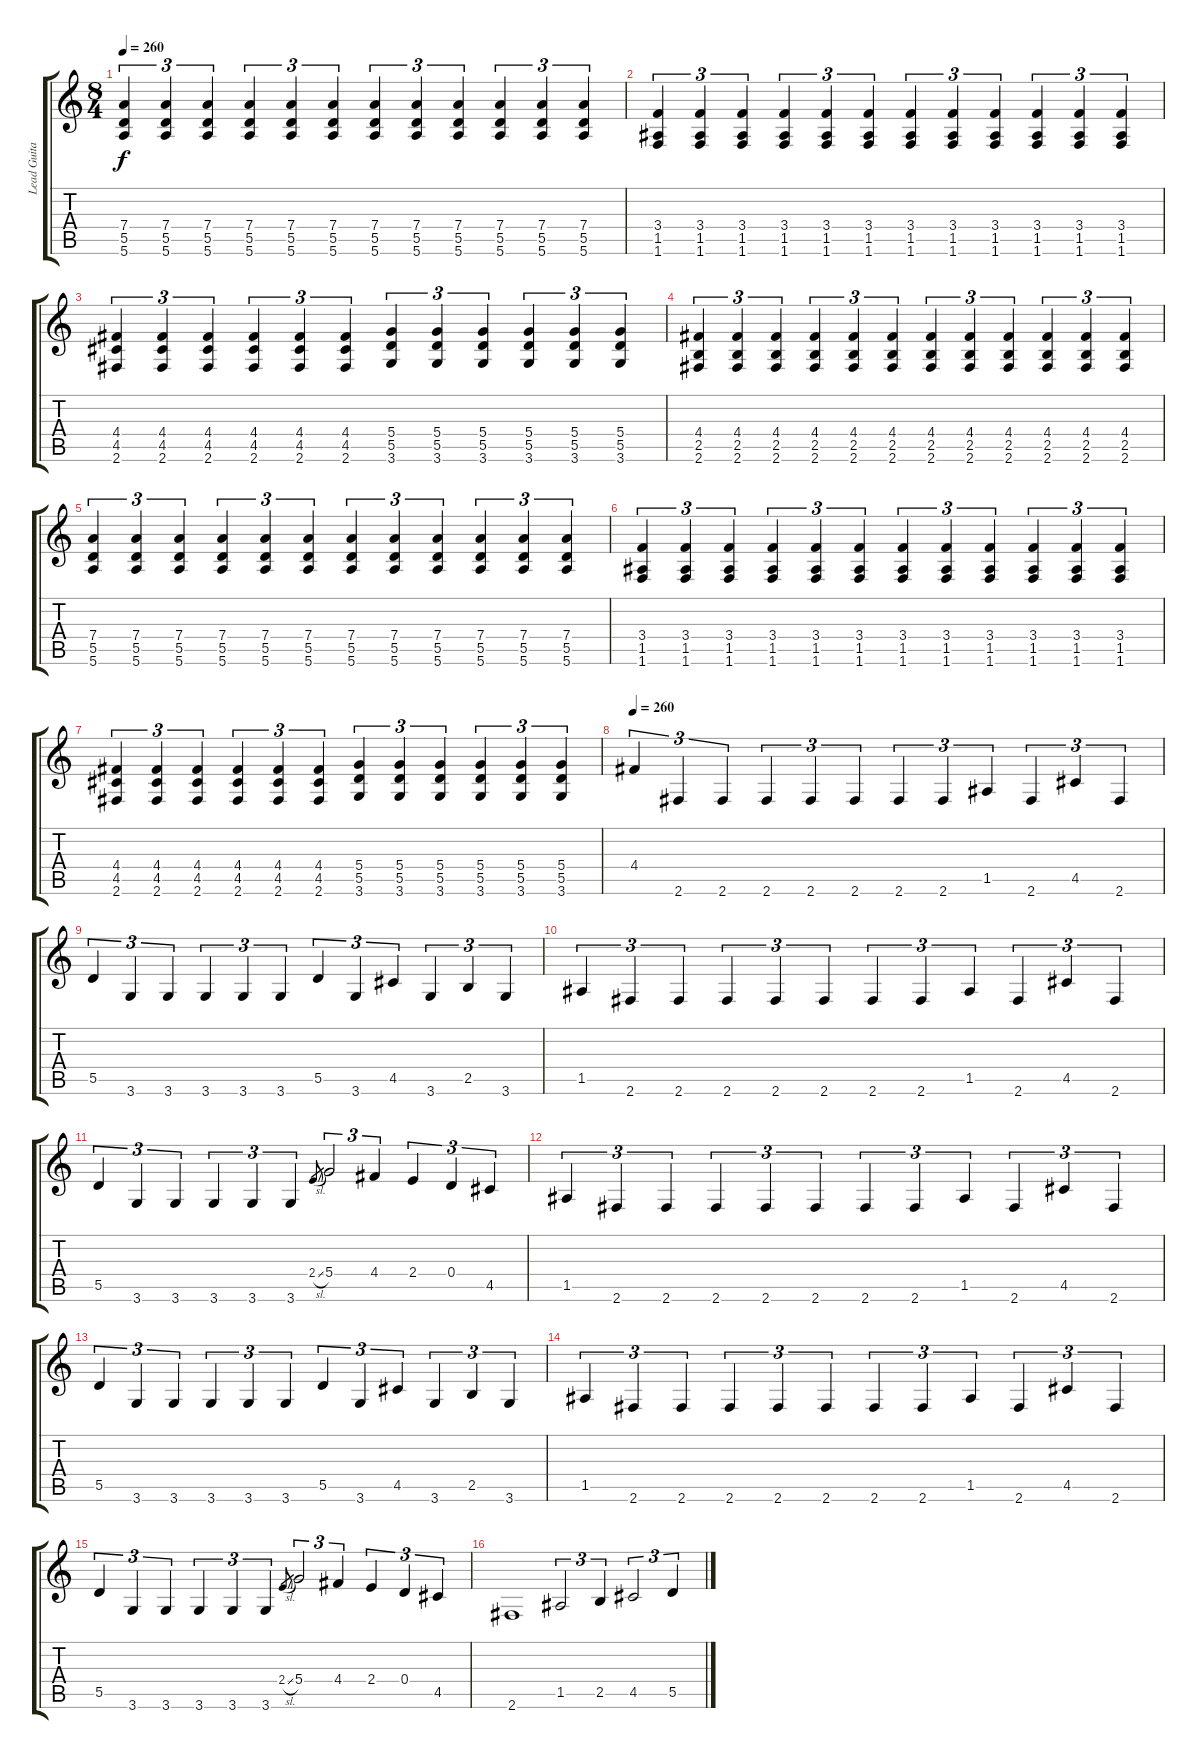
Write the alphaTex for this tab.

\track ("Lead Guitar - > Galder" "Lead Guita") {instrument distortionguitar}
\staff {score tabs}
\tuning (E4 B3 G3 D3 A2 E2) {hide}
\ts (8 4)
\tempo 260
\clef g2
\ks c
(7.4 5.5 5.6).4{tu (3 2) dy f} (7.4 5.5 5.6).4{tu (3 2)} (7.4 5.5 5.6).4{tu (3 2)} (7.4 5.5 5.6).4{tu (3 2)} (7.4 5.5 5.6).4{tu (3 2)} (7.4 5.5 5.6).4{tu (3 2)} (7.4 5.5 5.6).4{tu (3 2)} (7.4 5.5 5.6).4{tu (3 2)} (7.4 5.5 5.6).4{tu (3 2)} (7.4 5.5 5.6).4{tu (3 2)} (7.4 5.5 5.6).4{tu (3 2)} (7.4 5.5 5.6).4{tu (3 2)} |
(3.4 1.5 1.6).4{tu (3 2)} (3.4 1.5 1.6).4{tu (3 2)} (3.4 1.5 1.6).4{tu (3 2)} (3.4 1.5 1.6).4{tu (3 2)} (3.4 1.5 1.6).4{tu (3 2)} (3.4 1.5 1.6).4{tu (3 2)} (3.4 1.5 1.6).4{tu (3 2)} (3.4 1.5 1.6).4{tu (3 2)} (3.4 1.5 1.6).4{tu (3 2)} (3.4 1.5 1.6).4{tu (3 2)} (3.4 1.5 1.6).4{tu (3 2)} (3.4 1.5 1.6).4{tu (3 2)} |
(4.4 4.5 2.6).4{tu (3 2)} (4.4 4.5 2.6).4{tu (3 2)} (4.4 4.5 2.6).4{tu (3 2)} (4.4 4.5 2.6).4{tu (3 2)} (4.4 4.5 2.6).4{tu (3 2)} (4.4 4.5 2.6).4{tu (3 2)} (5.4 5.5 3.6).4{tu (3 2)} (5.4 5.5 3.6).4{tu (3 2)} (5.4 5.5 3.6).4{tu (3 2)} (5.4 5.5 3.6).4{tu (3 2)} (5.4 5.5 3.6).4{tu (3 2)} (5.4 5.5 3.6).4{tu (3 2)} |
(4.4 2.5 2.6).4{tu (3 2)} (4.4 2.5 2.6).4{tu (3 2)} (4.4 2.5 2.6).4{tu (3 2)} (4.4 2.5 2.6).4{tu (3 2)} (4.4 2.5 2.6).4{tu (3 2)} (4.4 2.5 2.6).4{tu (3 2)} (4.4 2.5 2.6).4{tu (3 2)} (4.4 2.5 2.6).4{tu (3 2)} (4.4 2.5 2.6).4{tu (3 2)} (4.4 2.5 2.6).4{tu (3 2)} (4.4 2.5 2.6).4{tu (3 2)} (4.4 2.5 2.6).4{tu (3 2)} |
(7.4 5.5 5.6).4{tu (3 2)} (7.4 5.5 5.6).4{tu (3 2)} (7.4 5.5 5.6).4{tu (3 2)} (7.4 5.5 5.6).4{tu (3 2)} (7.4 5.5 5.6).4{tu (3 2)} (7.4 5.5 5.6).4{tu (3 2)} (7.4 5.5 5.6).4{tu (3 2)} (7.4 5.5 5.6).4{tu (3 2)} (7.4 5.5 5.6).4{tu (3 2)} (7.4 5.5 5.6).4{tu (3 2)} (7.4 5.5 5.6).4{tu (3 2)} (7.4 5.5 5.6).4{tu (3 2)} |
(3.4 1.5 1.6).4{tu (3 2)} (3.4 1.5 1.6).4{tu (3 2)} (3.4 1.5 1.6).4{tu (3 2)} (3.4 1.5 1.6).4{tu (3 2)} (3.4 1.5 1.6).4{tu (3 2)} (3.4 1.5 1.6).4{tu (3 2)} (3.4 1.5 1.6).4{tu (3 2)} (3.4 1.5 1.6).4{tu (3 2)} (3.4 1.5 1.6).4{tu (3 2)} (3.4 1.5 1.6).4{tu (3 2)} (3.4 1.5 1.6).4{tu (3 2)} (3.4 1.5 1.6).4{tu (3 2)} |
(4.4 4.5 2.6).4{tu (3 2)} (4.4 4.5 2.6).4{tu (3 2)} (4.4 4.5 2.6).4{tu (3 2)} (4.4 4.5 2.6).4{tu (3 2)} (4.4 4.5 2.6).4{tu (3 2)} (4.4 4.5 2.6).4{tu (3 2)} (5.4 5.5 3.6).4{tu (3 2)} (5.4 5.5 3.6).4{tu (3 2)} (5.4 5.5 3.6).4{tu (3 2)} (5.4 5.5 3.6).4{tu (3 2)} (5.4 5.5 3.6).4{tu (3 2)} (5.4 5.5 3.6).4{tu (3 2)} |
\tempo 260
4.4.4{tu (3 2)} 2.6.4{tu (3 2)} 2.6.4{tu (3 2)} 2.6.4{tu (3 2)} 2.6.4{tu (3 2)} 2.6.4{tu (3 2)} 2.6.4{tu (3 2)} 2.6.4{tu (3 2)} 1.5.4{tu (3 2)} 2.6.4{tu (3 2)} 4.5.4{tu (3 2)} 2.6.4{tu (3 2)} |
5.5.4{tu (3 2)} 3.6.4{tu (3 2)} 3.6.4{tu (3 2)} 3.6.4{tu (3 2)} 3.6.4{tu (3 2)} 3.6.4{tu (3 2)} 5.5.4{tu (3 2)} 3.6.4{tu (3 2)} 4.5.4{tu (3 2)} 3.6.4{tu (3 2)} 2.5.4{tu (3 2)} 3.6.4{tu (3 2)} |
1.5.4{tu (3 2)} 2.6.4{tu (3 2)} 2.6.4{tu (3 2)} 2.6.4{tu (3 2)} 2.6.4{tu (3 2)} 2.6.4{tu (3 2)} 2.6.4{tu (3 2)} 2.6.4{tu (3 2)} 1.5.4{tu (3 2)} 2.6.4{tu (3 2)} 4.5.4{tu (3 2)} 2.6.4{tu (3 2)} |
5.5.4{tu (3 2)} 3.6.4{tu (3 2)} 3.6.4{tu (3 2)} 3.6.4{tu (3 2)} 3.6.4{tu (3 2)} 3.6.4{tu (3 2)} 2.4{sl}.8{gr} 5.4.2{tu (3 2)} 4.4.4{tu (3 2)} 2.4.4{tu (3 2)} 0.4.4{tu (3 2)} 4.5.4{tu (3 2)} |
1.5.4{tu (3 2)} 2.6.4{tu (3 2)} 2.6.4{tu (3 2)} 2.6.4{tu (3 2)} 2.6.4{tu (3 2)} 2.6.4{tu (3 2)} 2.6.4{tu (3 2)} 2.6.4{tu (3 2)} 1.5.4{tu (3 2)} 2.6.4{tu (3 2)} 4.5.4{tu (3 2)} 2.6.4{tu (3 2)} |
5.5.4{tu (3 2)} 3.6.4{tu (3 2)} 3.6.4{tu (3 2)} 3.6.4{tu (3 2)} 3.6.4{tu (3 2)} 3.6.4{tu (3 2)} 5.5.4{tu (3 2)} 3.6.4{tu (3 2)} 4.5.4{tu (3 2)} 3.6.4{tu (3 2)} 2.5.4{tu (3 2)} 3.6.4{tu (3 2)} |
1.5.4{tu (3 2)} 2.6.4{tu (3 2)} 2.6.4{tu (3 2)} 2.6.4{tu (3 2)} 2.6.4{tu (3 2)} 2.6.4{tu (3 2)} 2.6.4{tu (3 2)} 2.6.4{tu (3 2)} 1.5.4{tu (3 2)} 2.6.4{tu (3 2)} 4.5.4{tu (3 2)} 2.6.4{tu (3 2)} |
5.5.4{tu (3 2)} 3.6.4{tu (3 2)} 3.6.4{tu (3 2)} 3.6.4{tu (3 2)} 3.6.4{tu (3 2)} 3.6.4{tu (3 2)} 2.4{sl}.8{gr} 5.4.2{tu (3 2)} 4.4.4{tu (3 2)} 2.4.4{tu (3 2)} 0.4.4{tu (3 2)} 4.5.4{tu (3 2)} |
2.6.1 1.5.2{tu (3 2)} 2.5.4{tu (3 2)} 4.5.2{tu (3 2)} 5.5.4{tu (3 2)}
